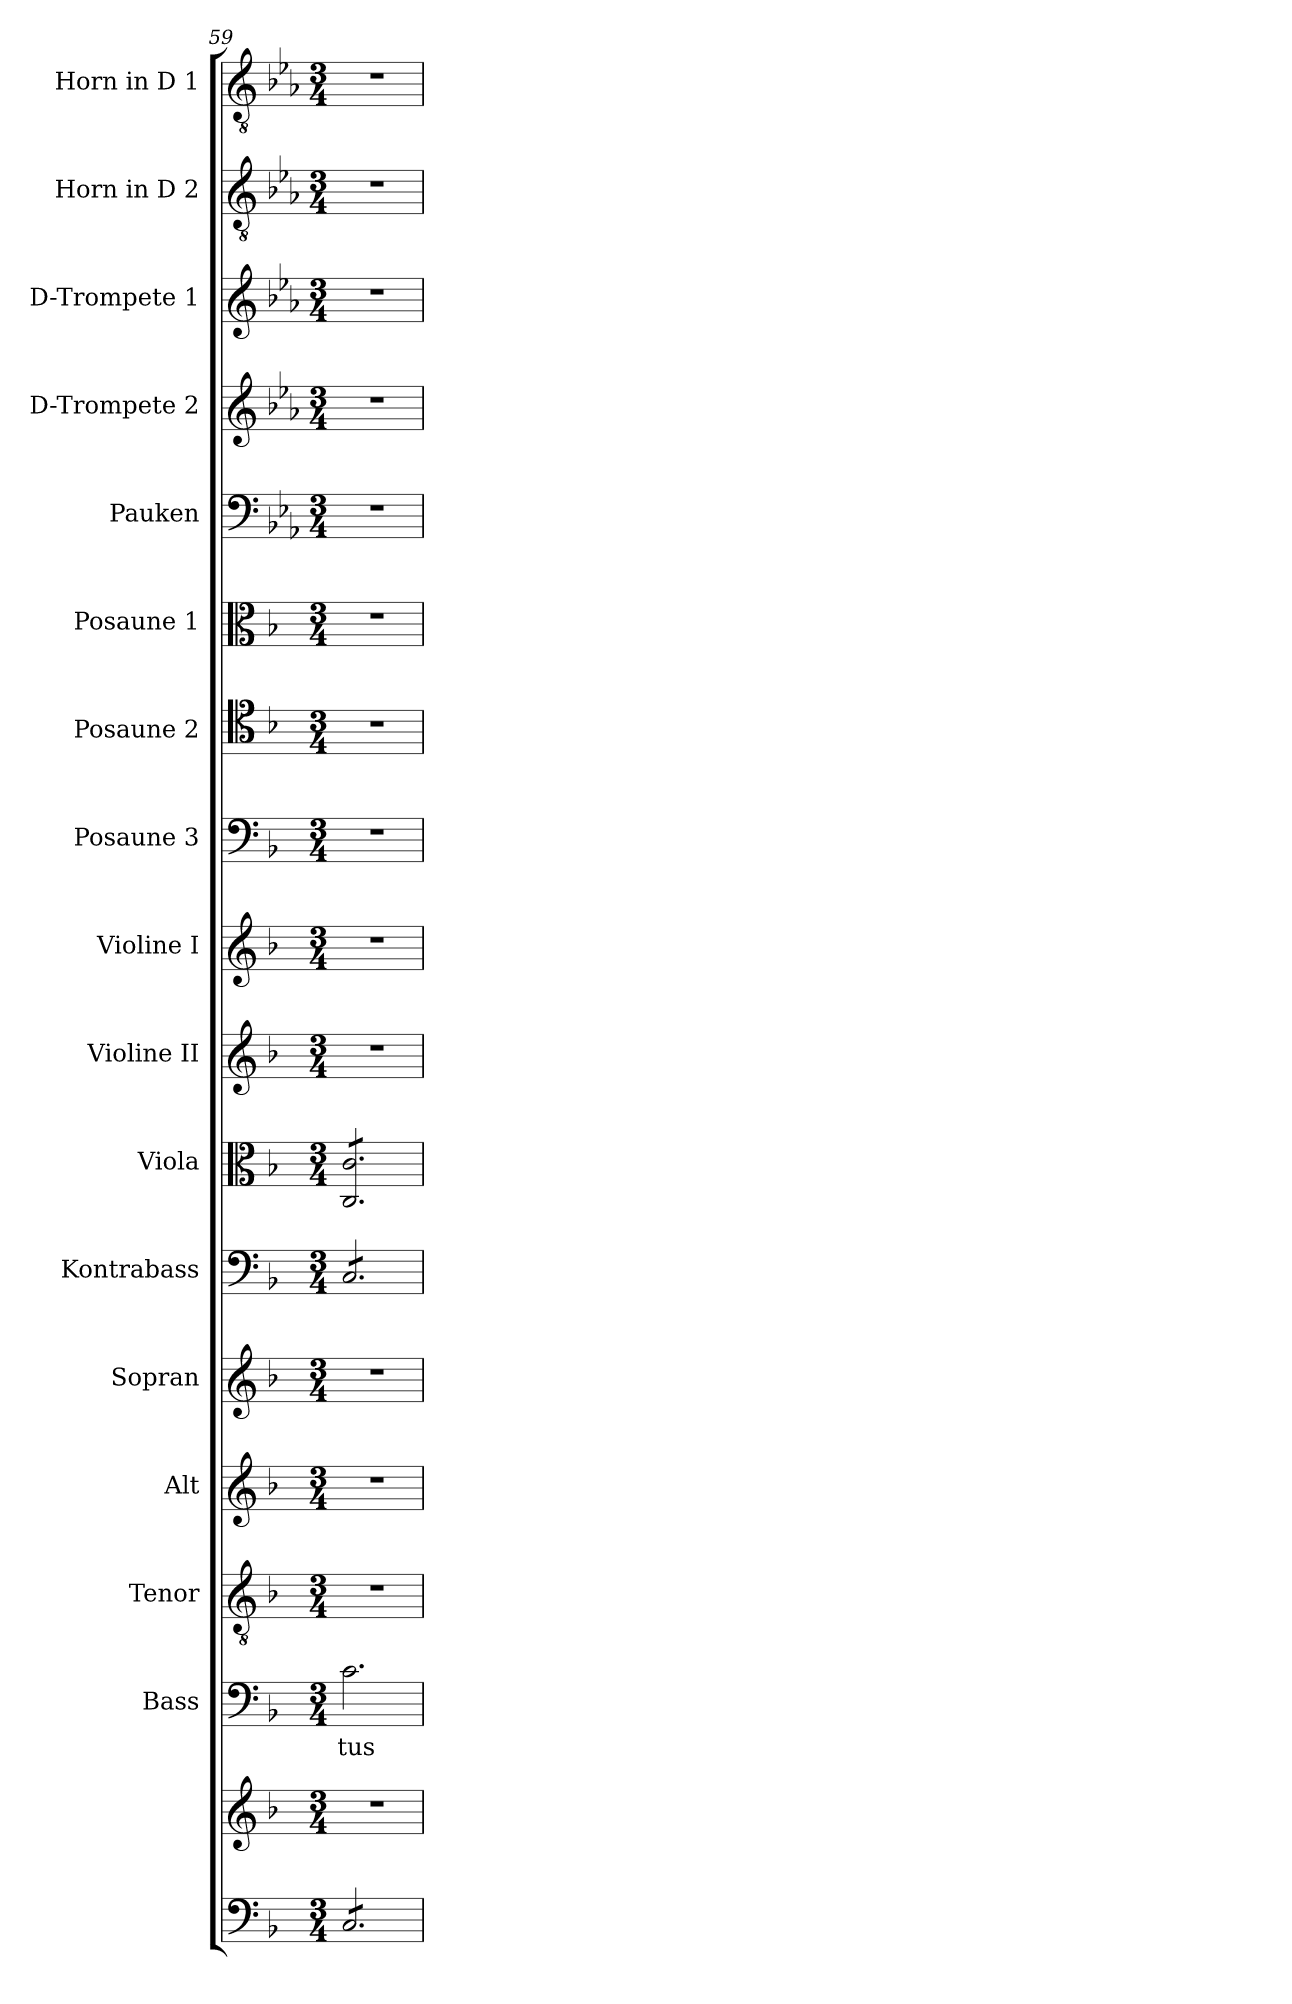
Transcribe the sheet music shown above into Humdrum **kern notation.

**kern	**kern	**kern	**text	**kern	**kern	**kern	**kern	**kern	**kern	**kern	**kern	**kern	**kern	**kern	**kern	**kern	**kern	**kern
*part17	*part17	*part16	*part16	*part15	*part14	*part13	*part12	*part11	*part10	*part9	*part8	*part7	*part6	*part5	*part4	*part3	*part2	*part1
*staff18	*staff17	*staff16	*staff16	*staff15	*staff14	*staff13	*staff12	*staff11	*staff10	*staff9	*staff8	*staff7	*staff6	*staff5	*staff4	*staff3	*staff2	*staff1
*	*	*I"Bass	*	*I"Tenor	*I"Alt	*I"Sopran	*I"Kontrabass	*I"Viola	*I"Violine II	*I"Violine I	*I"Posaune 3	*I"Posaune 2	*I"Posaune 1	*I"Pauken	*I"D-Trompete 2	*I"D-Trompete 1	*I"Horn in D 2	*I"Horn in D 1
*	*	*I'B.	*	*I'T.	*I'A.	*I'S.	*I'Kb.	*I'Vla.	*I'Vl. II	*I'Vl. I	*I'Pos. 3	*I'Pos. 2	*I'Pos. 1	*I'Pk.	*I'D Trp. 2	*I'D Trp. 1	*I'Hrn. 2	*I'Hrn. 1
*clefF4	*clefG2	*clefF4	*	*clefGv2	*clefG2	*clefG2	*clefF4	*clefC3	*clefG2	*clefG2	*clefF4	*clefC4	*clefC3	*clefF4	*clefG2	*clefG2	*clefGv2	*clefGv2
*	*	*	*	*	*	*	*ITrd7c12	*	*	*	*	*	*	*ITrd-1c-2	*ITrd-1c-2	*ITrd-1c-2	*ITrd-1c-2	*ITrd-1c-2
*k[b-]	*k[b-]	*k[b-]	*	*k[b-]	*k[b-]	*k[b-]	*k[b-]	*k[b-]	*k[b-]	*k[b-]	*k[b-]	*k[b-]	*k[b-]	*k[b-]	*k[b-]	*k[b-]	*k[b-]	*k[b-]
*F:	*F:	*F:	*	*F:	*F:	*F:	*F:	*F:	*F:	*F:	*F:	*F:	*F:	*F:	*F:	*F:	*F:	*F:
*M3/4	*M3/4	*M3/4	*	*M3/4	*M3/4	*M3/4	*M3/4	*M3/4	*M3/4	*M3/4	*M3/4	*M3/4	*M3/4	*M3/4	*M3/4	*M3/4	*M3/4	*M3/4
=59	=59	=59	=59	=59	=59	=59	=59	=59	=59	=59	=59	=59	=59	=59	=59	=59	=59	=59
!	!	!	!LO:LY:b	!	!	!	!	!	!	!	!	!	!	!	!	!	!	!
*tremolo	*	*	*	*	*	*	*	*	*	*	*	*	*	*	*	*	*	*
*	*	*	*	*	*	*	*tremolo	*	*	*	*	*	*	*	*	*	*	*
*	*	*	*	*	*	*	*	*tremolo	*	*	*	*	*	*	*	*	*	*
8C/L	2.r	2.c\	-tus	2.r	2.r	2.r	8CC/L	8C/ 8c/L	2.r	2.r	2.r	2.r	2.r	2.r	2.r	2.r	2.r	2.r
8C/	.	.	.	.	.	.	8CC/	8C/ 8c/	.	.	.	.	.	.	.	.	.	.
8C/	.	.	.	.	.	.	8CC/	8C/ 8c/	.	.	.	.	.	.	.	.	.	.
8C/	.	.	.	.	.	.	8CC/	8C/ 8c/	.	.	.	.	.	.	.	.	.	.
8C/	.	.	.	.	.	.	8CC/	8C/ 8c/	.	.	.	.	.	.	.	.	.	.
8C/J	.	.	.	.	.	.	8CC/J	8C/ 8c/J	.	.	.	.	.	.	.	.	.	.
*	*	*	*	*	*	*	*	*Xtremolo	*	*	*	*	*	*	*	*	*	*
*	*	*	*	*	*	*	*Xtremolo	*	*	*	*	*	*	*	*	*	*	*
*Xtremolo	*	*	*	*	*	*	*	*	*	*	*	*	*	*	*	*	*	*
=	=	=	=	=	=	=	=	=	=	=	=	=	=	=	=	=	=	=
*-	*-	*-	*-	*-	*-	*-	*-	*-	*-	*-	*-	*-	*-	*-	*-	*-	*-	*-
